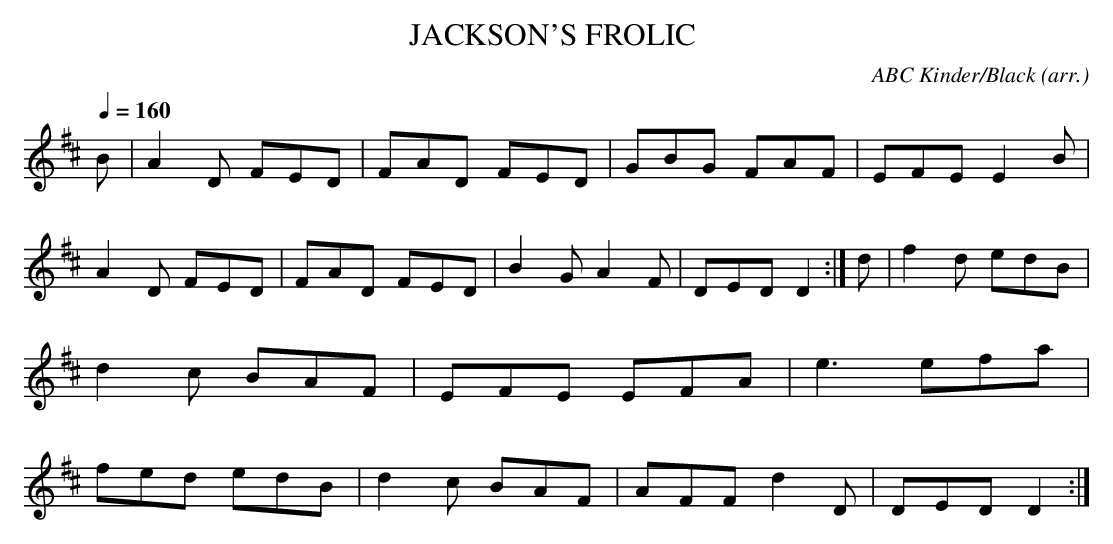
X:1
T:JACKSON'S FROLIC \
C:ABC Kinder/Black (arr.)\
the Murphy collection, tunefolder 16), but it's a slip jig.\
M:6/8\
L:1/8\
R;jig\
Q:1/4=160\
K:D\
B|A2D FED|FAD FED|GBG FAF|EFE E2B|\
A2 D FED|FAD FED|B2G A2F|DED D2:|\
d|f2 d edB|d2c BAF|EFE EFA|e3 efa|\
fed edB|d2c BAF|AFF d2D|DED D2:|\
\
\
\
